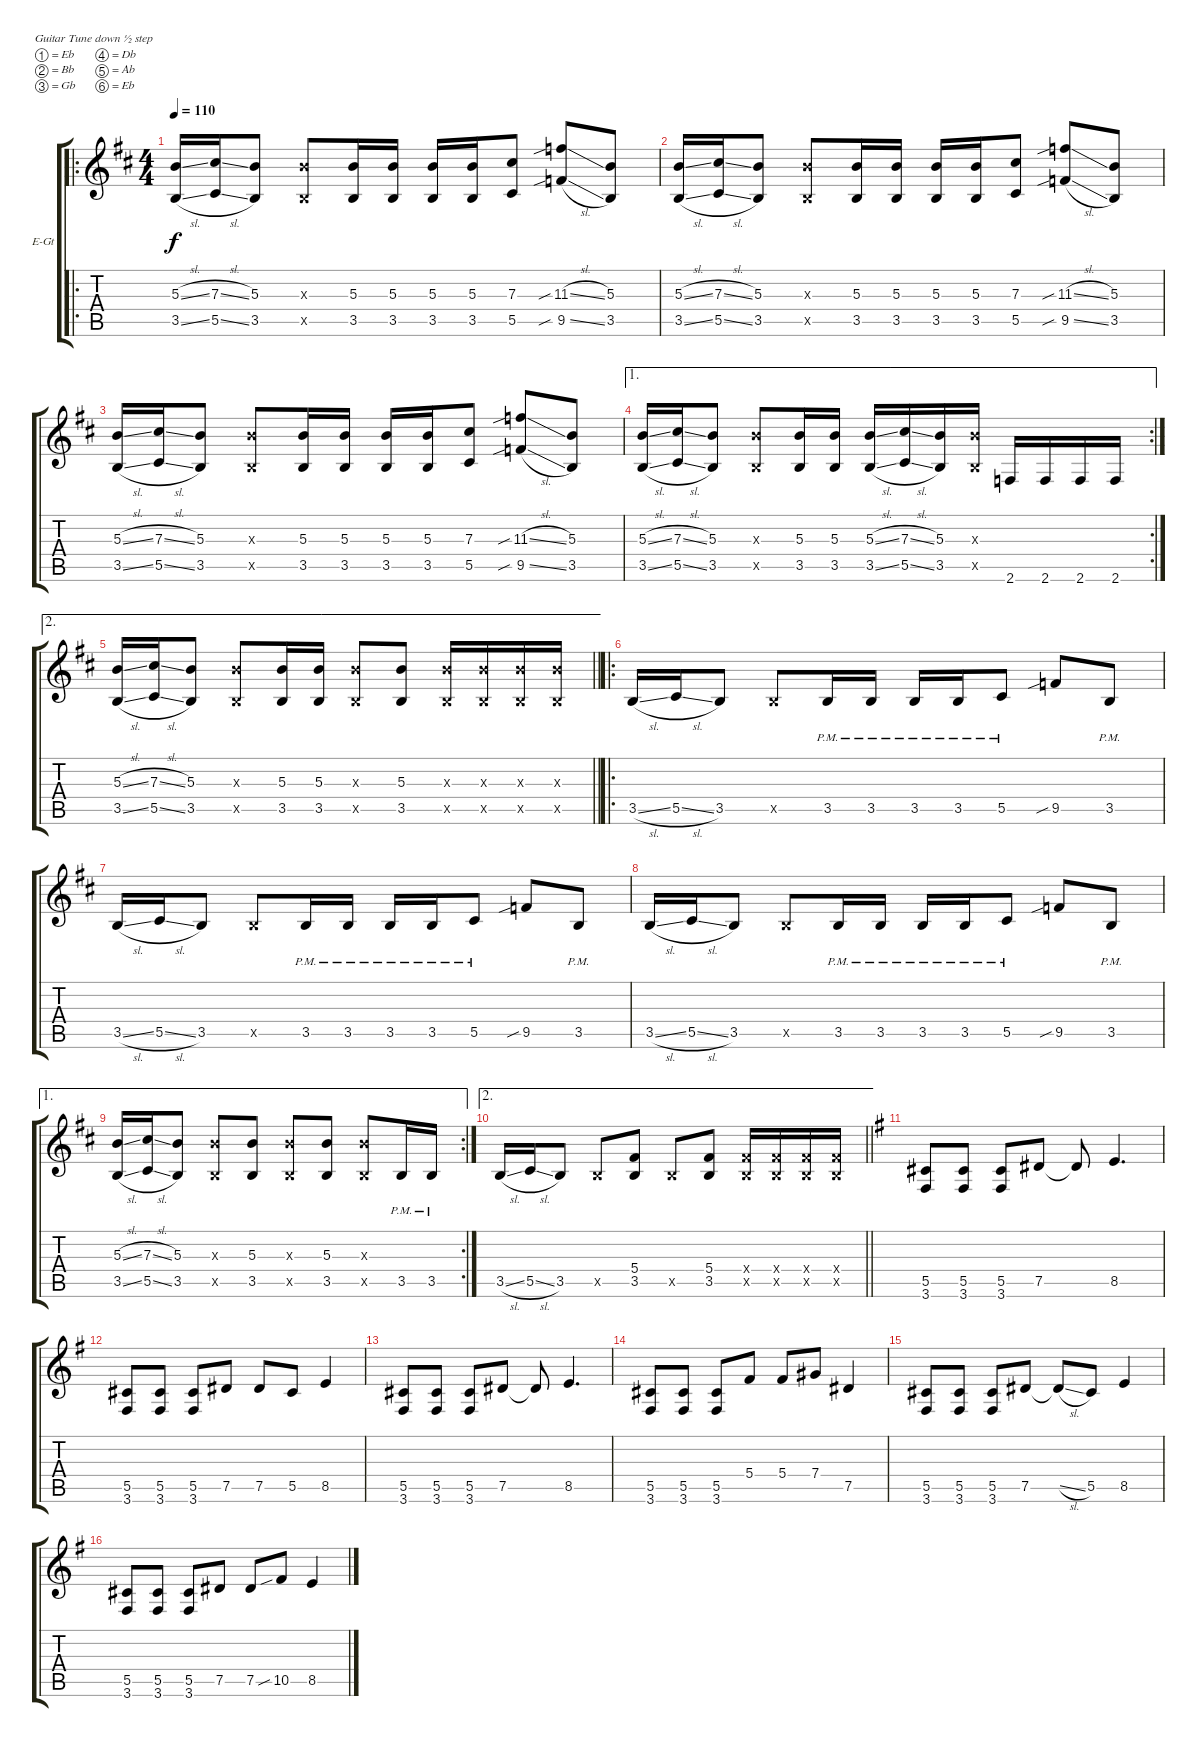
\bracketExtendMode groupsimilarinstruments
\firstSystemTrackNameOrientation horizontal
\otherSystemsTrackNameOrientation horizontal
\track ("Untitled" "E-Gt") {instrument overdrivenguitar}
\staff {score tabs}
\tuning (Eb4 Bb3 Gb3 Db3 Ab2 Eb2)
\ro
\ts (4 4)
\beaming (8 2 2 2 2)
\tempo 110
\clef g2
\ks d
(5.3{sl} 3.5{sl}).16{dy f instrument overdrivenguitar} (7.3{sl} 5.5{sl}).16 (5.3 3.5).8 (5.3{x} 3.5{x}).8 (5.3 3.5).16 (5.3 3.5).16 (5.3 3.5).16 (5.3 3.5).16 (7.3 5.5).8 (11.3{sib sl} 9.5{sib sl}).8 (5.3 3.5).8 |
(5.3{sl} 3.5{sl}).16 (7.3{sl} 5.5{sl}).16 (5.3 3.5).8 (5.3{x} 3.5{x}).8 (5.3 3.5).16 (5.3 3.5).16 (5.3 3.5).16 (5.3 3.5).16 (7.3 5.5).8 (11.3{sib sl} 9.5{sib sl}).8 (5.3 3.5).8 |
(5.3{sl} 3.5{sl}).16 (7.3{sl} 5.5{sl}).16 (5.3 3.5).8 (5.3{x} 3.5{x}).8 (5.3 3.5).16 (5.3 3.5).16 (5.3 3.5).16 (5.3 3.5).16 (7.3 5.5).8 (11.3{sib sl} 9.5{sib sl}).8 (5.3 3.5).8 |
\ae 1
\rc 2
(5.3{sl} 3.5{sl}).16 (7.3{sl} 5.5{sl}).16 (5.3 3.5).8 (5.3{x} 3.5{x}).8 (5.3 3.5).16 (5.3 3.5).16 (5.3{sl} 3.5{sl}).16 (7.3{sl} 5.5{sl}).16 (5.3 3.5).16 (5.3{x} 3.5{x}).16 2.6.16 2.6.16 2.6.16 2.6.16 |
\ae 2
\barLineRight lightlight
(5.3{sl} 3.5{sl}).16 (7.3{sl} 5.5{sl}).16 (5.3 3.5).8 (5.3{x} 3.5{x}).8 (5.3 3.5).16 (5.3 3.5).16 (5.3{x} 3.5{x}).8 (5.3 3.5).8 (5.3{x} 3.5{x}).16 (5.3{x} 3.5{x}).16 (5.3{x} 3.5{x}).16 (5.3{x} 3.5{x}).16 |
\ro
\section ("" " ")
3.5{sl}.16 5.5{sl}.16 3.5.8 3.5{x}.8 3.5{pm}.16 3.5{pm}.16 3.5{pm}.16 3.5{pm}.16 5.5{pm}.8 9.5{sib}.8 3.5{pm}.8 |
3.5{sl}.16 5.5{sl}.16 3.5.8 3.5{x}.8 3.5{pm}.16 3.5{pm}.16 3.5{pm}.16 3.5{pm}.16 5.5{pm}.8 9.5{sib}.8 3.5{pm}.8 |
3.5{sl}.16 5.5{sl}.16 3.5.8 3.5{x}.8 3.5{pm}.16 3.5{pm}.16 3.5{pm}.16 3.5{pm}.16 5.5{pm}.8 9.5{sib}.8 3.5{pm}.8 |
\ae 1
\rc 2
(5.3{sl} 3.5{sl}).16 (7.3{sl} 5.5{sl}).16 (5.3 3.5).8 (5.3{x} 3.5{x}).8 (5.3 3.5).8 (5.3{x} 3.5{x}).8 (5.3 3.5).8 (5.3{x} 3.5{x}).8 3.5{pm}.16 3.5{pm}.16 |
\ae 2
\barLineRight lightlight
3.5{sl}.16 5.5{sl}.16 3.5.8 3.5{x}.8 (5.4 3.5).8 3.5{x}.8 (5.4 3.5).8 (5.4{x} 3.5{x}).16 (5.4{x} 3.5{x}).16 (5.4{x} 3.5{x}).16 (5.4{x} 3.5{x}).16 |
\section ("" " ")
\ks g
(5.5 3.6).8 (5.5 3.6).8 (5.5 3.6).8 7.5.8 7.5{t}.8 8.5.4{d} |
(5.5 3.6).8 (5.5 3.6).8 (5.5 3.6).8 7.5.8 7.5.8 5.5.8 8.5.4 |
(5.5 3.6).8 (5.5 3.6).8 (5.5 3.6).8 7.5.8 7.5{t}.8 8.5.4{d} |
(5.5 3.6).8 (5.5 3.6).8 (5.5 3.6).8 5.4.8 5.4.8 7.4.8 7.5.4 |
(5.5 3.6).8 (5.5 3.6).8 (5.5 3.6).8 7.5.8 7.5{sl t}.8 5.5.8 8.5.4 |
(5.5 3.6).8 (5.5 3.6).8 (5.5 3.6).8 7.5.8 7.5.8 10.5{sib}.8 8.5.4
